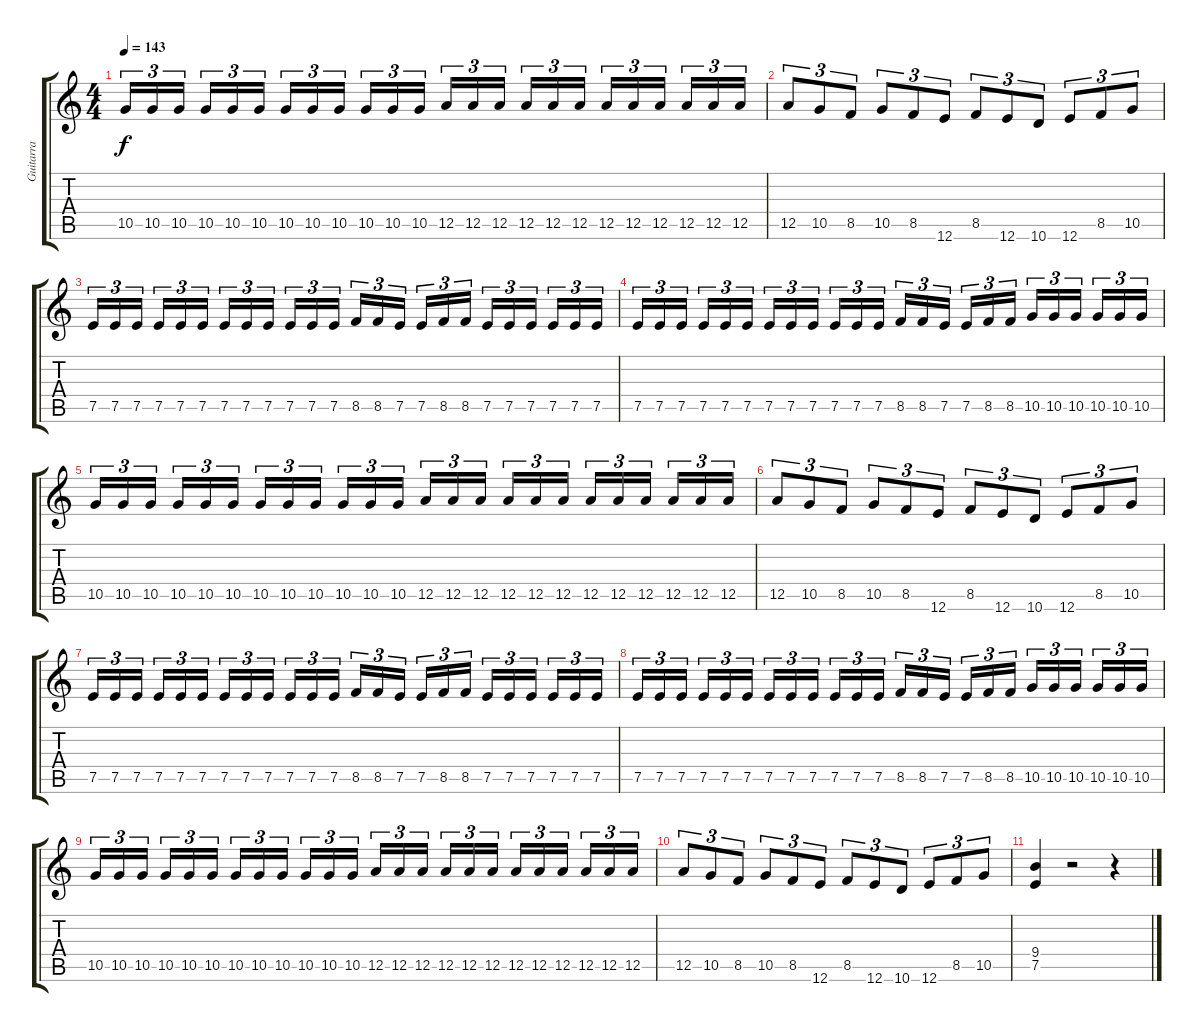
\track ("Guitarra" "Guitarra") {instrument distortionguitar}
\staff {score tabs}
\tuning (E4 B3 G3 D3 A2 E2) {hide}
\ts (4 4)
\tempo 143
\clef g2
\ks c
10.5.16{tu (3 2) dy f} 10.5.16{tu (3 2)} 10.5.16{tu (3 2)} 10.5.16{tu (3 2)} 10.5.16{tu (3 2)} 10.5.16{tu (3 2)} 10.5.16{tu (3 2)} 10.5.16{tu (3 2)} 10.5.16{tu (3 2)} 10.5.16{tu (3 2)} 10.5.16{tu (3 2)} 10.5.16{tu (3 2)} 12.5.16{tu (3 2)} 12.5.16{tu (3 2)} 12.5.16{tu (3 2)} 12.5.16{tu (3 2)} 12.5.16{tu (3 2)} 12.5.16{tu (3 2)} 12.5.16{tu (3 2)} 12.5.16{tu (3 2)} 12.5.16{tu (3 2)} 12.5.16{tu (3 2)} 12.5.16{tu (3 2)} 12.5.16{tu (3 2)} |
12.5.8{tu (3 2)} 10.5.8{tu (3 2)} 8.5.8{tu (3 2)} 10.5.8{tu (3 2)} 8.5.8{tu (3 2)} 12.6.8{tu (3 2)} 8.5.8{tu (3 2)} 12.6.8{tu (3 2)} 10.6.8{tu (3 2)} 12.6.8{tu (3 2)} 8.5.8{tu (3 2)} 10.5.8{tu (3 2)} |
7.5.16{tu (3 2)} 7.5.16{tu (3 2)} 7.5.16{tu (3 2)} 7.5.16{tu (3 2)} 7.5.16{tu (3 2)} 7.5.16{tu (3 2)} 7.5.16{tu (3 2)} 7.5.16{tu (3 2)} 7.5.16{tu (3 2)} 7.5.16{tu (3 2)} 7.5.16{tu (3 2)} 7.5.16{tu (3 2)} 8.5.16{tu (3 2)} 8.5.16{tu (3 2)} 7.5.16{tu (3 2)} 7.5.16{tu (3 2)} 8.5.16{tu (3 2)} 8.5.16{tu (3 2)} 7.5.16{tu (3 2)} 7.5.16{tu (3 2)} 7.5.16{tu (3 2)} 7.5.16{tu (3 2)} 7.5.16{tu (3 2)} 7.5.16{tu (3 2)} |
7.5.16{tu (3 2)} 7.5.16{tu (3 2)} 7.5.16{tu (3 2)} 7.5.16{tu (3 2)} 7.5.16{tu (3 2)} 7.5.16{tu (3 2)} 7.5.16{tu (3 2)} 7.5.16{tu (3 2)} 7.5.16{tu (3 2)} 7.5.16{tu (3 2)} 7.5.16{tu (3 2)} 7.5.16{tu (3 2)} 8.5.16{tu (3 2)} 8.5.16{tu (3 2)} 7.5.16{tu (3 2)} 7.5.16{tu (3 2)} 8.5.16{tu (3 2)} 8.5.16{tu (3 2)} 10.5.16{tu (3 2)} 10.5.16{tu (3 2)} 10.5.16{tu (3 2)} 10.5.16{tu (3 2)} 10.5.16{tu (3 2)} 10.5.16{tu (3 2)} |
10.5.16{tu (3 2)} 10.5.16{tu (3 2)} 10.5.16{tu (3 2)} 10.5.16{tu (3 2)} 10.5.16{tu (3 2)} 10.5.16{tu (3 2)} 10.5.16{tu (3 2)} 10.5.16{tu (3 2)} 10.5.16{tu (3 2)} 10.5.16{tu (3 2)} 10.5.16{tu (3 2)} 10.5.16{tu (3 2)} 12.5.16{tu (3 2)} 12.5.16{tu (3 2)} 12.5.16{tu (3 2)} 12.5.16{tu (3 2)} 12.5.16{tu (3 2)} 12.5.16{tu (3 2)} 12.5.16{tu (3 2)} 12.5.16{tu (3 2)} 12.5.16{tu (3 2)} 12.5.16{tu (3 2)} 12.5.16{tu (3 2)} 12.5.16{tu (3 2)} |
12.5.8{tu (3 2)} 10.5.8{tu (3 2)} 8.5.8{tu (3 2)} 10.5.8{tu (3 2)} 8.5.8{tu (3 2)} 12.6.8{tu (3 2)} 8.5.8{tu (3 2)} 12.6.8{tu (3 2)} 10.6.8{tu (3 2)} 12.6.8{tu (3 2)} 8.5.8{tu (3 2)} 10.5.8{tu (3 2)} |
7.5.16{tu (3 2)} 7.5.16{tu (3 2)} 7.5.16{tu (3 2)} 7.5.16{tu (3 2)} 7.5.16{tu (3 2)} 7.5.16{tu (3 2)} 7.5.16{tu (3 2)} 7.5.16{tu (3 2)} 7.5.16{tu (3 2)} 7.5.16{tu (3 2)} 7.5.16{tu (3 2)} 7.5.16{tu (3 2)} 8.5.16{tu (3 2)} 8.5.16{tu (3 2)} 7.5.16{tu (3 2)} 7.5.16{tu (3 2)} 8.5.16{tu (3 2)} 8.5.16{tu (3 2)} 7.5.16{tu (3 2)} 7.5.16{tu (3 2)} 7.5.16{tu (3 2)} 7.5.16{tu (3 2)} 7.5.16{tu (3 2)} 7.5.16{tu (3 2)} |
7.5.16{tu (3 2)} 7.5.16{tu (3 2)} 7.5.16{tu (3 2)} 7.5.16{tu (3 2)} 7.5.16{tu (3 2)} 7.5.16{tu (3 2)} 7.5.16{tu (3 2)} 7.5.16{tu (3 2)} 7.5.16{tu (3 2)} 7.5.16{tu (3 2)} 7.5.16{tu (3 2)} 7.5.16{tu (3 2)} 8.5.16{tu (3 2)} 8.5.16{tu (3 2)} 7.5.16{tu (3 2)} 7.5.16{tu (3 2)} 8.5.16{tu (3 2)} 8.5.16{tu (3 2)} 10.5.16{tu (3 2)} 10.5.16{tu (3 2)} 10.5.16{tu (3 2)} 10.5.16{tu (3 2)} 10.5.16{tu (3 2)} 10.5.16{tu (3 2)} |
10.5.16{tu (3 2)} 10.5.16{tu (3 2)} 10.5.16{tu (3 2)} 10.5.16{tu (3 2)} 10.5.16{tu (3 2)} 10.5.16{tu (3 2)} 10.5.16{tu (3 2)} 10.5.16{tu (3 2)} 10.5.16{tu (3 2)} 10.5.16{tu (3 2)} 10.5.16{tu (3 2)} 10.5.16{tu (3 2)} 12.5.16{tu (3 2)} 12.5.16{tu (3 2)} 12.5.16{tu (3 2)} 12.5.16{tu (3 2)} 12.5.16{tu (3 2)} 12.5.16{tu (3 2)} 12.5.16{tu (3 2)} 12.5.16{tu (3 2)} 12.5.16{tu (3 2)} 12.5.16{tu (3 2)} 12.5.16{tu (3 2)} 12.5.16{tu (3 2)} |
12.5.8{tu (3 2)} 10.5.8{tu (3 2)} 8.5.8{tu (3 2)} 10.5.8{tu (3 2)} 8.5.8{tu (3 2)} 12.6.8{tu (3 2)} 8.5.8{tu (3 2)} 12.6.8{tu (3 2)} 10.6.8{tu (3 2)} 12.6.8{tu (3 2)} 8.5.8{tu (3 2)} 10.5.8{tu (3 2)} |
(9.4 7.5).4 r.2 r.4
